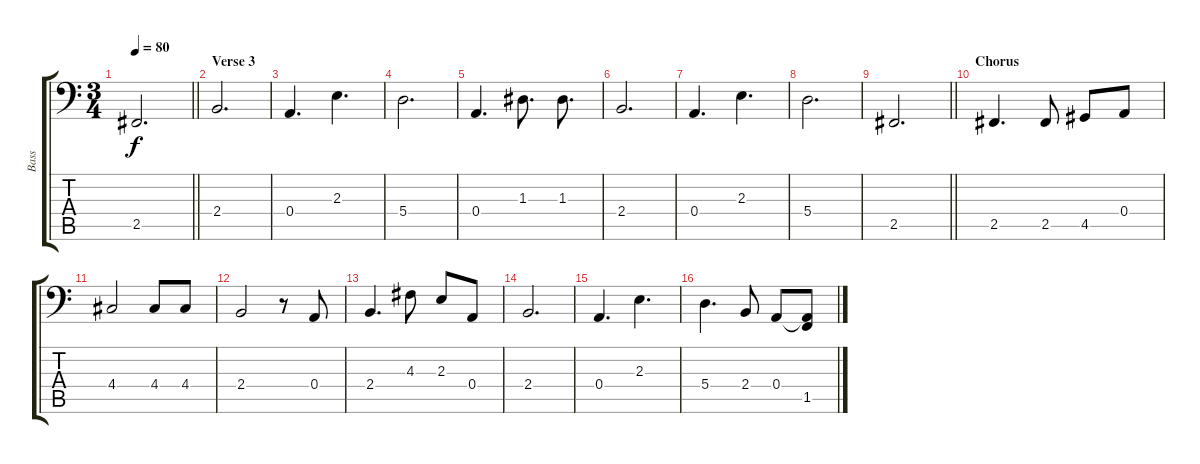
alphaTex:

\track ("Bass" "Bass") {instrument acousticbass}
\staff {score tabs}
\tuning (C3 G2 D2 A1 E1 B0) {hide}
\ts (3 4)
\tempo 80
\clef f4
\barLineRight lightlight
\ks c
2.5.2{d dy f} |
\section ("" "Verse 3")
2.4.2{d} |
0.4.4{d} 2.3.4{d} |
5.4.2{d} |
0.4.4{d} 1.3.8{d} 1.3.8{d} |
2.4.2{d} |
0.4.4{d} 2.3.4{d} |
5.4.2{d} |
\barLineRight lightlight
2.5.2{d} |
\section ("" "Chorus")
2.5.4{d} 2.5.8 4.5.8 0.4.8 |
4.4.2 4.4.8 4.4.8 |
2.4.2 r.8 0.4.8 |
2.4.4{d} 4.3.8 2.3.8 0.4.8 |
2.4.2{d} |
0.4.4{d} 2.3.4{d} |
5.4.4{d} 2.4.8 0.4.8 (0.4{t} 1.5).8
